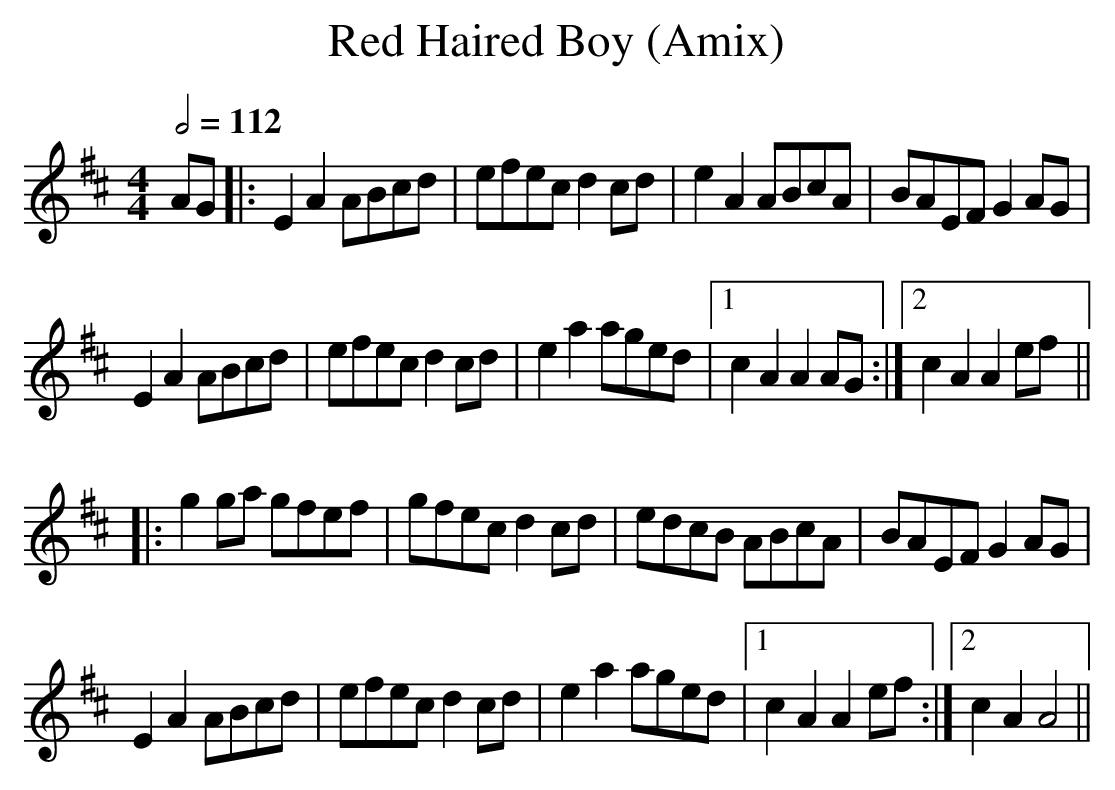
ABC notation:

X:1
T:Red Haired Boy (Amix)
Q:1/2=112
M:4/4
L:1/8
K:Amix
AG|:E2A2 ABcd|efec d2cd|e2A2 ABcA|BAEF G2AG|
E2A2 ABcd|efec d2cd|e2a2 aged|1c2A2 A2AG:|2c2A2 A2ef||
|:g2ga gfef|gfec d2cd|edcB ABcA|BAEF G2AG|
E2A2 ABcd|efec d2cd|e2a2 aged|1c2A2 A2ef:|2c2A2 A4||
